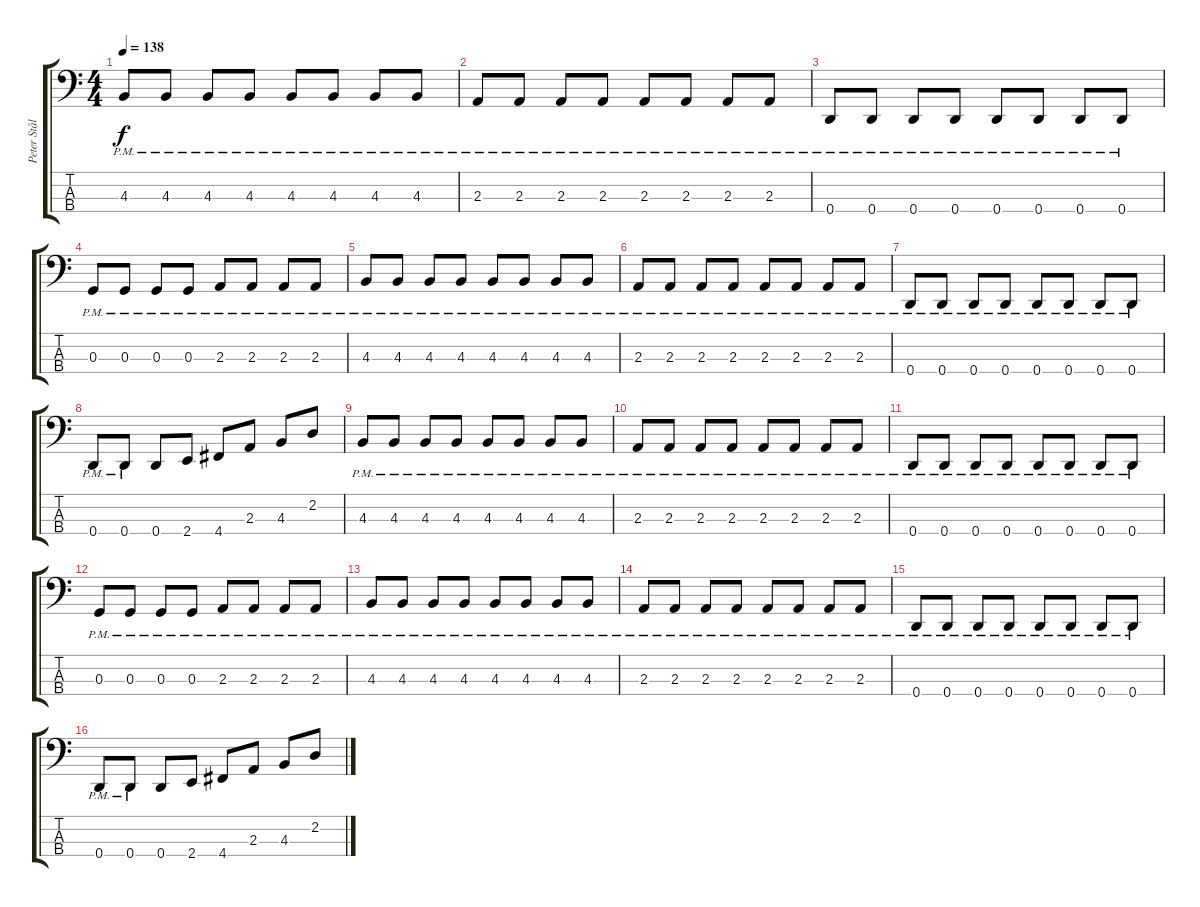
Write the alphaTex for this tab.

\track ("Peter Stålfors - Bass" "Peter Stål") {instrument electricbassfinger}
\staff {score tabs}
\tuning (F2 C2 G1 D1) {hide}
\ts (4 4)
\tempo 138
\clef f4
\ks c
4.3{pm}.8{dy f} 4.3{pm}.8 4.3{pm}.8 4.3{pm}.8 4.3{pm}.8 4.3{pm}.8 4.3{pm}.8 4.3{pm}.8 |
2.3{pm}.8 2.3{pm}.8 2.3{pm}.8 2.3{pm}.8 2.3{pm}.8 2.3{pm}.8 2.3{pm}.8 2.3{pm}.8 |
0.4{pm}.8 0.4{pm}.8 0.4{pm}.8 0.4{pm}.8 0.4{pm}.8 0.4{pm}.8 0.4{pm}.8 0.4{pm}.8 |
0.3{pm}.8 0.3{pm}.8 0.3{pm}.8 0.3{pm}.8 2.3{pm}.8 2.3{pm}.8 2.3{pm}.8 2.3{pm}.8 |
4.3{pm}.8 4.3{pm}.8 4.3{pm}.8 4.3{pm}.8 4.3{pm}.8 4.3{pm}.8 4.3{pm}.8 4.3{pm}.8 |
2.3{pm}.8 2.3{pm}.8 2.3{pm}.8 2.3{pm}.8 2.3{pm}.8 2.3{pm}.8 2.3{pm}.8 2.3{pm}.8 |
0.4{pm}.8 0.4{pm}.8 0.4{pm}.8 0.4{pm}.8 0.4{pm}.8 0.4{pm}.8 0.4{pm}.8 0.4{pm}.8 |
0.4{pm}.8 0.4{pm}.8 0.4.8 2.4.8 4.4.8 2.3.8 4.3.8 2.2.8 |
4.3{pm}.8 4.3{pm}.8 4.3{pm}.8 4.3{pm}.8 4.3{pm}.8 4.3{pm}.8 4.3{pm}.8 4.3{pm}.8 |
2.3{pm}.8 2.3{pm}.8 2.3{pm}.8 2.3{pm}.8 2.3{pm}.8 2.3{pm}.8 2.3{pm}.8 2.3{pm}.8 |
0.4{pm}.8 0.4{pm}.8 0.4{pm}.8 0.4{pm}.8 0.4{pm}.8 0.4{pm}.8 0.4{pm}.8 0.4{pm}.8 |
0.3{pm}.8 0.3{pm}.8 0.3{pm}.8 0.3{pm}.8 2.3{pm}.8 2.3{pm}.8 2.3{pm}.8 2.3{pm}.8 |
4.3{pm}.8 4.3{pm}.8 4.3{pm}.8 4.3{pm}.8 4.3{pm}.8 4.3{pm}.8 4.3{pm}.8 4.3{pm}.8 |
2.3{pm}.8 2.3{pm}.8 2.3{pm}.8 2.3{pm}.8 2.3{pm}.8 2.3{pm}.8 2.3{pm}.8 2.3{pm}.8 |
0.4{pm}.8 0.4{pm}.8 0.4{pm}.8 0.4{pm}.8 0.4{pm}.8 0.4{pm}.8 0.4{pm}.8 0.4{pm}.8 |
0.4{pm}.8 0.4{pm}.8 0.4.8 2.4.8 4.4.8 2.3.8 4.3.8 2.2.8
